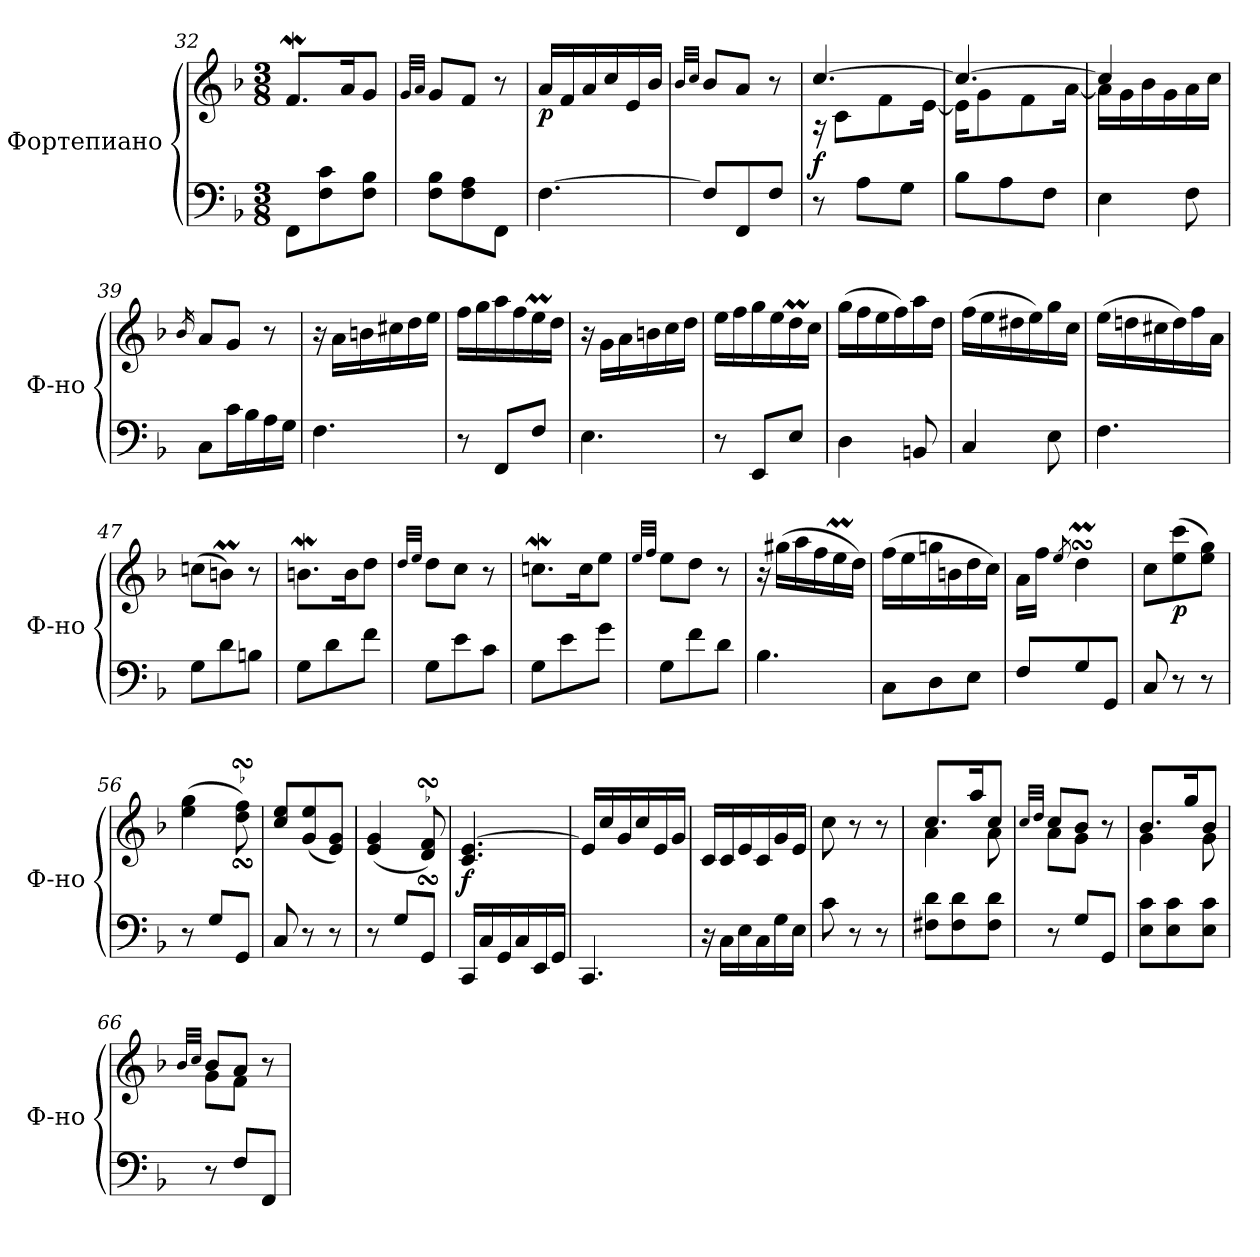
**kern	**kern	**dynam
*part1	*part1	*part1
*staff2	*staff1	*staff1/2
*I"Фортепиано	*	*
*I'Ф-но	*	*
*clefF4	*clefG2	*
*k[b-]	*k[b-]	*
*M3/8	*M3/8	*
=32	=32	=32
8FF\L	8.fw/L	.
8F\ 8c\	.	.
.	16a/K	.
8F\ 8B-\J	8g/J	.
=33	=33	=33
.	32qg/LLL	.
.	32qa/JJJ	.
8F\ 8B-\L	8g/L	.
8F\ 8A\	8f/J	.
8FF\J	8r	.
=34	=34	=34
!	!	!LO:DY:b
[4.F\	16a/LL	p
.	16f/	.
.	16a/	.
.	16cc/	.
.	16e/	.
.	16b-/JJ	.
=35	=35	=35
.	32qb-/LLL	.
.	32qcc/JJJ	.
8F/L]	8b-/L	.
8FF/	8a/J	.
8F/J	8r	.
=36	=36	=36
*	*^	*
!	!	!	!LO:DY:b
8r	[4.cc/	16r	f
.	.	8c\L	.
8A\L	.	.	.
.	.	8f\	.
8G\J	.	.	.
.	.	[16e\Jk	.
=37	=37	=37	=37
8B-\L	4.cc/_	16e\KL]	.
.	.	8g\	.
8A\	.	.	.
.	.	8f\	.
8F\J	.	.	.
.	.	[16a\Jk	.
!!LO:LB:g=z	!!
=38	=38	=38	=38
4E\	4cc/]	16a\LL]	.
.	.	16g\	.
.	.	16b-\	.
.	.	16g\	.
8F\	8ryy	16a\	.
.	.	16cc\JJ	.
*	*v	*v	*
=39	=39	=39
.	16qb-/	.
8C\L	8a/L	.
16c\L	8g/J	.
16B-\	.	.
16A\	8r	.
16G\JJ	.	.
=40	=40	=40
4.F\	16r	.
.	16a\LL	.
.	16bn\	.
.	16cc#X\	.
.	16dd\	.
.	16ee\JJ	.
=41	=41	=41
8r	16ff\LL	.
.	16gg\	.
8FF/L	16aa\	.
.	16ff\	.
8F/J	16eem\	.
.	16dd\JJ	.
=42	=42	=42
4.E\	16r	.
.	16g\LL	.
.	16a\	.
.	16bn\	.
.	16cc\	.
.	16dd\JJ	.
=43	=43	=43
8r	16ee\LL	.
.	16ff\	.
8EE/L	16gg\	.
.	16ee\	.
8E/J	16ddM\	.
.	16cc\JJ	.
!!LO:PB:g=z
=44	=44	=44
4D\	(>16gg\LL	.
.	16ff\	.
.	16ee\	.
.	16ff\)	.
8BBn/	16aa\	.
.	16dd\JJ	.
=45	=45	=45
4C/	(>16ff\LL	.
.	16ee\	.
.	16dd#X\	.
.	16ee\)	.
8E\	16gg\	.
.	16cc\JJ	.
=46	=46	=46
4.F\	(>16ee\LL	.
.	16ddn\	.
.	16cc#X\	.
.	16dd\)	.
.	16ff\	.
.	16a\JJ	.
=47	=47	=47
8G\L	(>8ccn\L	.
8d\	8bnm\J)	.
8Bn\J	8r	.
=48	=48	=48
8G\L	8.bnW\L	.
8d\	.	.
.	16b\K	.
8f\J	8dd\J	.
=49	=49	=49
.	32qdd/LLL	.
.	32qee/JJJ	.
8G\L	8dd\L	.
8e\	8cc\J	.
8c\J	8r	.
=50	=50	=50
8G\L	8.ccnW\L	.
8e\	.	.
.	16cc\K	.
8g\J	8ee\J	.
!!LO:LB:g=z
=51	=51	=51
.	32qee/LLL	.
.	32qff/JJJ	.
8G\L	8ee\L	.
8f\	8dd\J	.
8d\J	8r	.
=52	=52	=52
4.B-\	16r	.
.	(>16gg#X\LL	.
.	16aa\	.
.	16ff\	.
.	16eem\	.
.	16dd\JJ)	.
=53	=53	=53
8C\L	(>16ff\LL	.
.	16ee\	.
8D\	16ggn\	.
.	16bn\	.
8E\J	16dd\	.
.	16cc\JJ)	.
=54	=54	=54
8F/L	16a\LL	.
.	16ff\JJ	.
.	8qee/	.
8G/	4ddMsSSS\	.
8GG/J	.	.
=55	=55	=55
8C/	8cc\L	.
!	!	!LO:DY:b
8r	(>8ee\ 8ccc\	p
8r	8ee\ 8gg\J)	.
=56	=56	=56
8r	(>4ee\ 4gg\	.
8G/L	.	.
8GG/J	8dd\sSSS 8ff\sSSS)	.
=57	=57	=57
8C/	8cc/ 8ee/L	.
8r	(<8g/ 8ee/	.
8r	8e/ 8g/J)	.
=58	=58	=58
8r	(<4e/ 4g/	.
8G/L	.	.
8GG/J	8d/sSSS 8f/sSSS)	.
!!LO:LB:g=z
=59	=59	=59
!	!	!LO:DY:b
16CC/LL	4.c/ [4.e/	f
16C/	.	.
16GG/	.	.
16C/	.	.
16EE/	.	.
16GG/JJ	.	.
=60	=60	=60
4.CC/	16e/LL]	.
.	16cc/	.
.	16g/	.
.	16cc/	.
.	16e/	.
.	16g/JJ	.
=61	=61	=61
16r	16c/LL	.
16C\LL	16c/	.
16E\	16e/	.
16C\	16c/	.
16G\	16g/	.
16E\JJ	16e/JJ	.
=62	=62	=62
8c\	8cc\	.
8r	8r	.
8r	8r	.
=63	=63	=63
*	*^	*
8F#X\ 8d\L	8.cc/L	4a\	.
8F#\ 8d\	.	.	.
.	16aa/K	.	.
8F#\ 8d\J	8cc/J	8a\	.
=64	=64	=64	=64
.	32qcc/LLL	.	.
.	32qdd/JJJ	.	.
8r	8cc/L	8a\L	.
8G/L	8b-/J	8g\J	.
8GG/J	8r	8ryy	.
=65	=65	=65	=65
8E\ 8c\L	8.b-/L	4g\	.
8E\ 8c\	.	.	.
.	16gg/K	.	.
8E\ 8c\J	8b-/J	8g\	.
!!LO:LB:g=z	!!
=66	=66	=66	=66
.	32qb-/LLL	.	.
.	32qcc/JJJ	.	.
8r	8b-/L	8g\L	.
8F/L	8a/J	8f\J	.
8FF/J	8r	8ryy	.
*	*v	*v	*
=	=	=
*-	*-	*-
